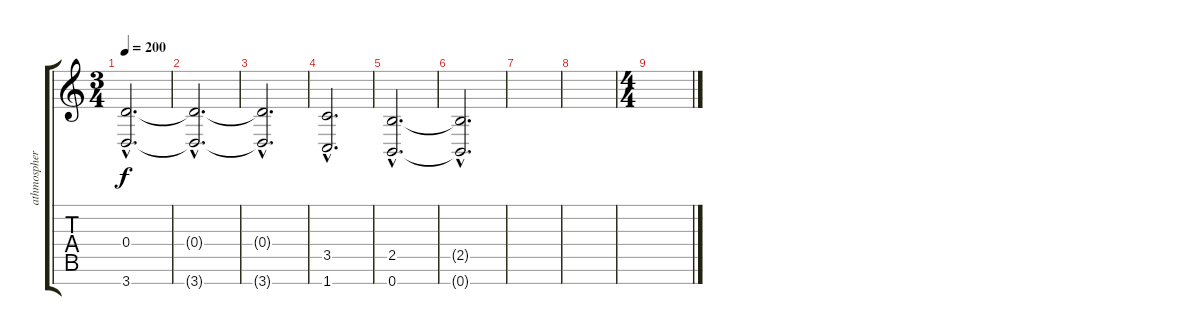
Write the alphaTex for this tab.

\track ("athmosphere" "athmospher") {instrument contrabass}
\staff {score tabs}
\tuning (E4 B3 G3 D3 A2 E2 B1) {hide}
\ts (3 4)
\tempo 200
\clef g2
\ks c
(0.4{hac} 3.7{hac}).2{d dy f} |
(0.4{hac t} 3.7{hac t}).2{d} |
(0.4{hac t} 3.7{hac t}).2{d} |
(3.5{hac} 1.7{hac}).2{d} |
(2.5{hac} 0.7{hac}).2{d} |
(2.5{hac t} 0.7{hac t}).2{d} |
|
|
\ts (4 4)
